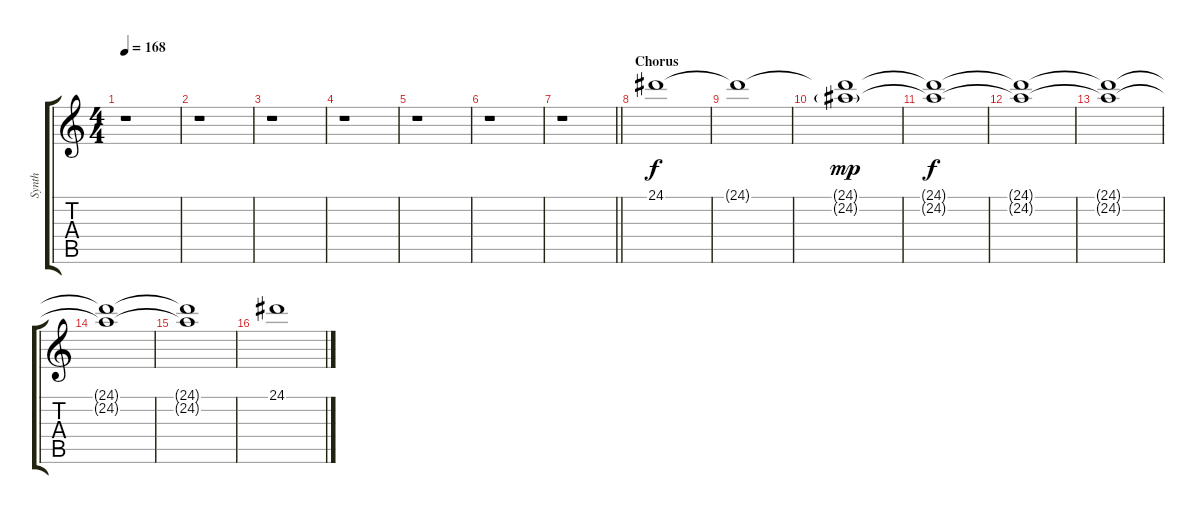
\track ("Synth" "Synth") {instrument stringensemble1}
\staff {score tabs}
\tuning (Eb4 Bb3 Gb3 Db3 Ab2 Eb2) {hide}
\ts (4 4)
\tempo 168
\clef g2
\ks c
r.1{dy f} |
r.1 |
r.1 |
r.1 |
r.1 |
r.1 |
\barLineRight lightlight
r.1 |
\section ("" "Chorus")
24.1.1 |
24.1{t}.1 |
(24.1{t} 24.2{g}).1{dy mp} |
(24.1{t} 24.2{t}).1{dy f} |
(24.1{t} 24.2{t}).1 |
(24.1{t} 24.2{t}).1 |
(24.1{t} 24.2{t}).1 |
(24.1{t} 24.2{t}).1 |
24.1.1
